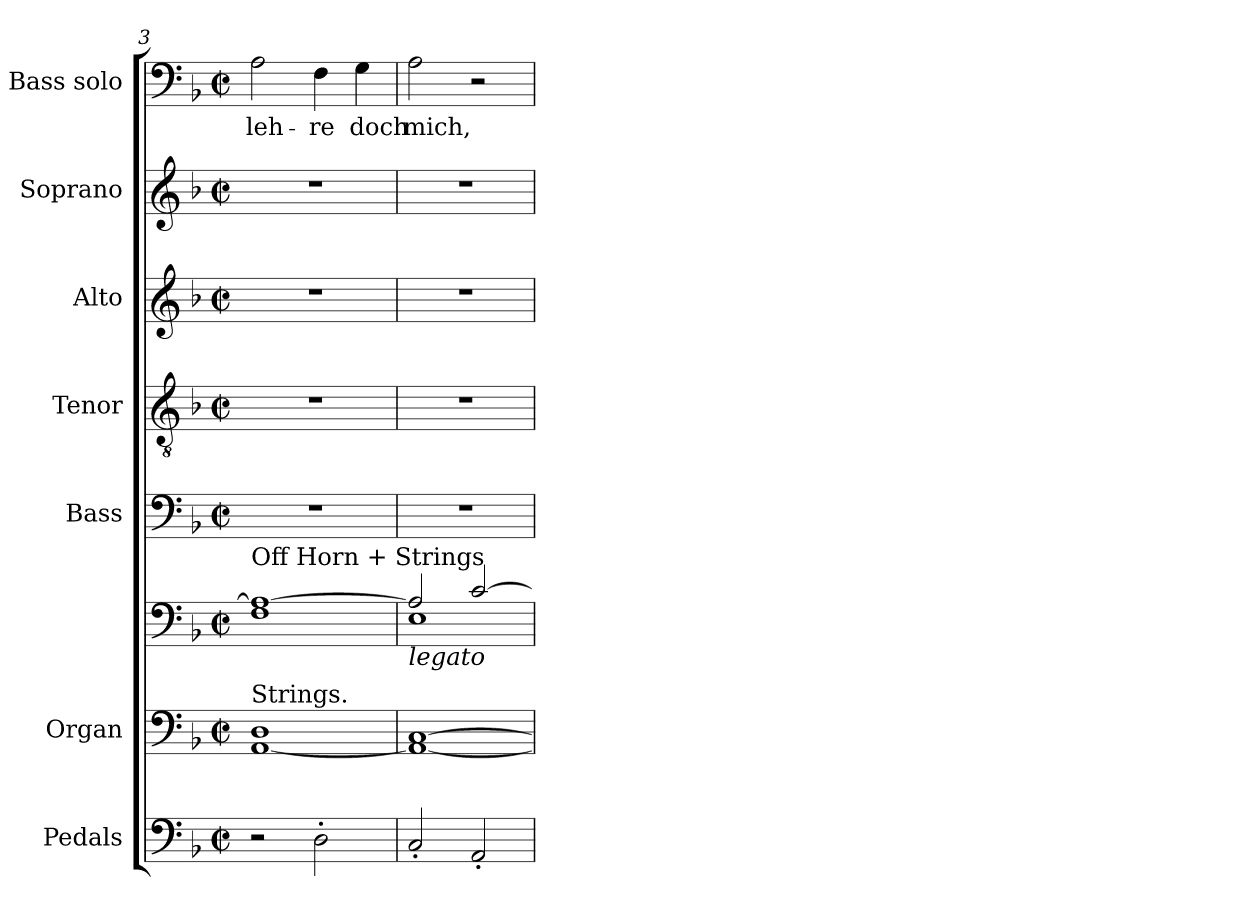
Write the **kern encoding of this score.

**kern	**kern	**kern	**kern	**kern	**kern	**kern	**kern	**text
*part7	*part6	*part6	*part5	*part4	*part3	*part2	*part1	*part1
*staff8	*staff7	*staff6	*staff5	*staff4	*staff3	*staff2	*staff1	*staff1
*I"Pedals	*I"Organ	*	*I"Bass	*I"Tenor	*I"Alto	*I"Soprano	*I"Bass solo	*
*I'Ped.	*I'Org.	*	*I'B.	*I'T.	*I'A.	*I'S.	*	*
*clefF4	*clefF4	*clefF4	*clefF4	*clefGv2	*clefG2	*clefG2	*clefF4	*
*	*	*	*	*ITrd7c12	*	*	*	*
*k[b-]	*k[b-]	*k[b-]	*k[b-]	*k[b-]	*k[b-]	*k[b-]	*k[b-]	*
*d:	*d:	*d:	*d:	*d:	*d:	*d:	*d:	*
*M2/2	*M2/2	*M2/2	*M2/2	*M2/2	*M2/2	*M2/2	*M2/2	*
*met(c|)	*met(c|)	*met(c|)	*met(c|)	*met(c|)	*met(c|)	*met(c|)	*met(c|)	*
=3	=3	=3	=3	=3	=3	=3	=3	=3
!	!	!LO:TX:a:t=Off Horn + Strings	!	!	!	!	!	!
!	!LO:TX:a:t=Strings.	!	!	!	!	!	!	!
!	!	!	!	!	!	!	!	!LO:LY:b:color=#000000
2r	[1AAi 1Di	1Fi 1Ai_	1r	1r	1r	1r	2Ai\	leh-
!	!	!	!	!	!	!	!	!LO:LY:b:color=#000000
2D'i\	.	.	.	.	.	.	4Fi\	-re
!	!	!	!	!	!	!	!	!LO:LY:b:color=#000000
.	.	.	.	.	.	.	4Gi\	doch
=4	=4	=4	=4	=4	=4	=4	=4	=4
*	*	*^	*	*	*	*	*	*
!	!	!LO:TX:b:i:t=legato	!	!	!	!	!	!	!
!	!	!	!	!	!	!	!	!	!LO:LY:b:color=#000000
2C'i/	1AAi_ [1Ci	2Ai/]	1Ei	1r	1r	1r	1r	2Ai\	mich,
2AA'i/	.	[2ci/	.	.	.	.	.	2r	.
*	*	*v	*v	*	*	*	*	*	*
=	=	=	=	=	=	=	=	=
*-	*-	*-	*-	*-	*-	*-	*-	*-
